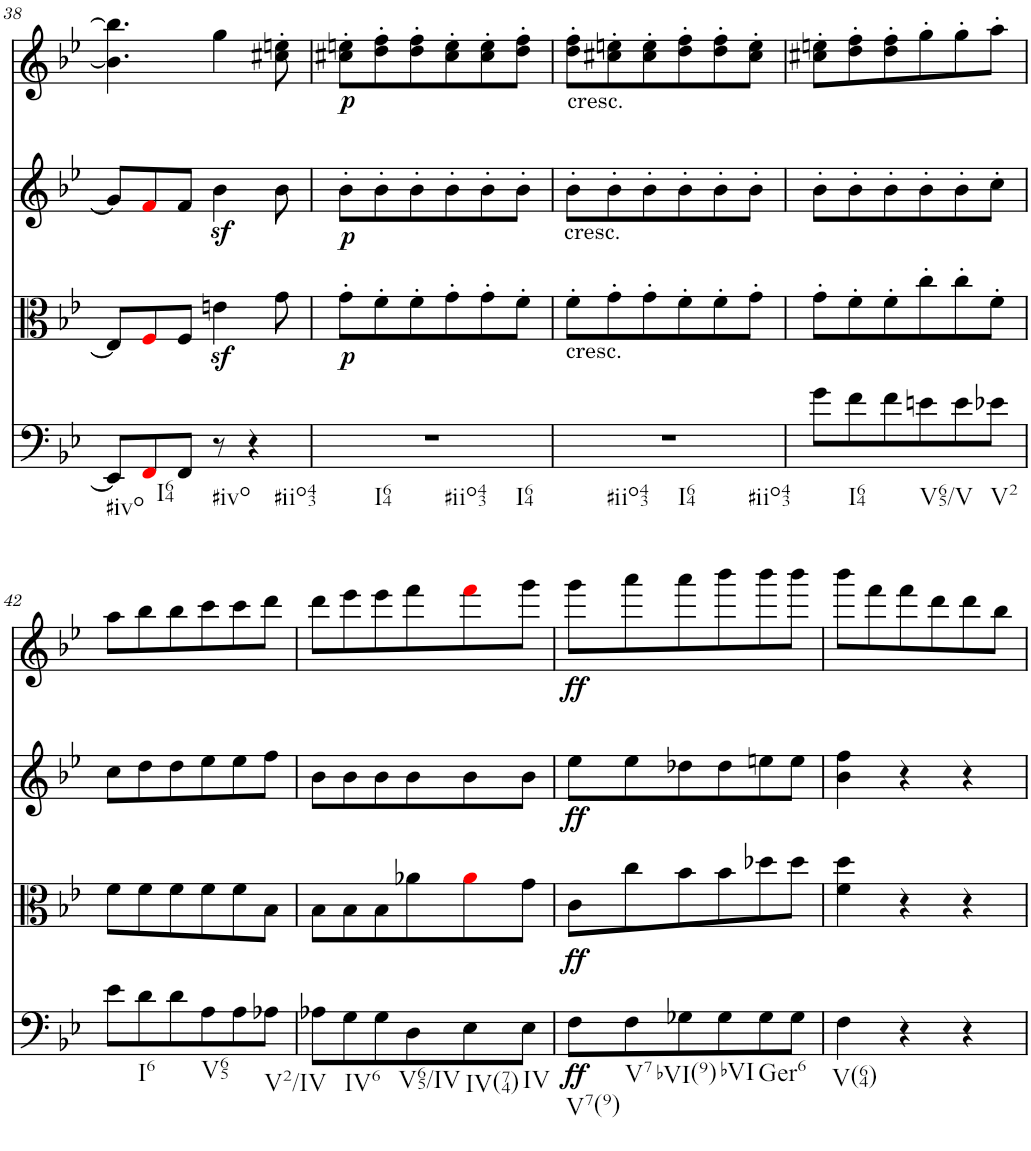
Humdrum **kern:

**kern	**dynam	**kern	**dynam	**kern	**dynam	**kern	**dynam
*part4	*part4	*part3	*part3	*part2	*part2	*part1	*part1
*staff4	*staff4	*staff3	*staff3	*staff2	*staff2	*staff1	*staff1
*I"Violoncello	*	*I"Viola	*	*I"Violin II	*	*I"Violin I	*
!!LO:PB:g=z
*clefF4	*	*clefC3	*	*clefG2	*	*clefG2	*
*k[b-e-]	*	*k[b-e-]	*	*k[b-e-]	*	*k[b-e-]	*
*B-:	*	*B-:	*	*B-:	*	*B-:	*
*M3/4	*	*M3/4	*	*M3/4	*	*M3/4	*
=38	=38	=38	=38	=38	=38	=38	=38
!LO:TX:b:t=#ivo	!	!	!	!	!	!	!
8EE/L]	.	8E/L]	.	8g/L]	.	4.b-\] 4.bb-\]	.
8FFi/	.	8Fi/	.	8fi/	.	.	.
!LO:TX:b:t=I64	!	!	!	!	!	!	!
8FF/J	.	8F/J	.	8f/J	.	.	.
!LO:TX:b:t=#ivo	!	!	!	!	!	!	!
8r	.	4enz<\	.	4b-z<\	.	4gg\	.
!LO:TX:b:t=#iio43	!	!	!	!	!	!	!
4r	.	.	.	.	.	.	.
.	.	8g\	.	8b-\	.	8cc#X\' 8een\'	.
=39	=39	=39	=39	=39	=39	=39	=39
!LO:TX:b:t=I64	!	!	!	!	!	!	!
!LO:TX:b:t=#iio43	!	!	!	!	!	!	!
!LO:TX:b:t=I64	!	!	!	!	!	!	!
!	!	!	!LO:DY:b	!	!LO:DY:b	!	!LO:DY:b
2.r	.	8g'\L	p	8b-'\L	p	8cc#X\' 8een\'L	p
.	.	8f'\	.	8b-'\	.	8dd\' 8ff\'	.
.	.	8f'\	.	8b-'\	.	8dd\' 8ff\'	.
.	.	8g'\	.	8b-'\	.	8cc#\' 8ee\'	.
.	.	8g'\	.	8b-'\	.	8cc#\' 8ee\'	.
.	.	8f'\J	.	8b-'\J	.	8dd\' 8ff\'J	.
=40	=40	=40	=40	=40	=40	=40	=40
!	!	!	!	!	!	!LO:TX:b:t=cresc.	!
!	!	!	!	!LO:TX:b:t=cresc.	!	!	!
!	!	!LO:TX:b:t=cresc.	!	!	!	!	!
!LO:TX:b:t=#iio43	!	!	!	!	!	!	!
!LO:TX:b:t=I64	!	!	!	!	!	!	!
!LO:TX:b:t=#iio43	!	!	!	!	!	!	!
2.r	.	8f'\L	.	8b-'\L	.	8dd\' 8ff\'L	.
.	.	8g'\	.	8b-'\	.	8cc#X\' 8een\'	.
.	.	8g'\	.	8b-'\	.	8cc#\' 8ee\'	.
.	.	8f'\	.	8b-'\	.	8dd\' 8ff\'	.
.	.	8f'\	.	8b-'\	.	8dd\' 8ff\'	.
.	.	8g'\J	.	8b-'\J	.	8cc#\' 8ee\'J	.
=41	=41	=41	=41	=41	=41	=41	=41
8g\L	.	8g'\L	.	8b-'\L	.	8cc#X\' 8een\'L	.
!LO:TX:b:t=I64	!	!	!	!	!	!	!
8f\	.	8f'\	.	8b-'\	.	8dd\' 8ff\'	.
8f\	.	8f'\	.	8b-'\	.	8dd\' 8ff\'	.
!LO:TX:b:t=V65/V	!	!	!	!	!	!	!
8en\	.	8cc'\	.	8b-'\	.	8gg'\	.
8e\	.	8cc'\	.	8b-'\	.	8gg'\	.
!LO:TX:b:t=V2	!	!	!	!	!	!	!
8e-X\J	.	8f'\J	.	8cc'\J	.	8aa'\J	.
!!LO:LB:g=z
=42	=42	=42	=42	=42	=42	=42	=42
8e-\L	.	8f\L	.	8cc\L	.	8aa\L	.
!LO:TX:b:t=I6	!	!	!	!	!	!	!
8d\	.	8f\	.	8dd\	.	8bb-\	.
8d\	.	8f\	.	8dd\	.	8bb-\	.
!LO:TX:b:t=V65	!	!	!	!	!	!	!
8A\	.	8f\	.	8ee-\	.	8ccc\	.
8A\	.	8f\	.	8ee-\	.	8ccc\	.
!LO:TX:b:t=V2/IV	!	!	!	!	!	!	!
8A-X\J	.	8B-\J	.	8ff\J	.	8ddd\J	.
=43	=43	=43	=43	=43	=43	=43	=43
8A-X\L	.	8B-\L	.	8b-\L	.	8ddd\L	.
!LO:TX:b:t=IV6	!	!	!	!	!	!	!
8G\	.	8B-\	.	8b-\	.	8eee-\	.
8G\	.	8B-\	.	8b-\	.	8eee-\	.
!LO:TX:b:t=V65/IV	!	!	!	!	!	!	!
8D\	.	8a-X\	.	8b-\	.	8fff\	.
!LO:TX:b:t=IV(74)	!	!	!	!	!	!	!
8E-\	.	8a-i\	.	8b-\	.	8fffi\	.
!LO:TX:b:t=IV	!	!	!	!	!	!	!
8E-\J	.	8g\J	.	8b-\J	.	8ggg\J	.
=44	=44	=44	=44	=44	=44	=44	=44
!LO:TX:b:t=V7(9)	!	!	!	!	!	!	!
!	!LO:DY:b	!	!LO:DY:b	!	!LO:DY:b	!	!LO:DY:b
8F\L	ff	8c\L	ff	8ee-\L	ff	8ggg\L	ff
!LO:TX:b:t=V7	!	!	!	!	!	!	!
8F\	.	8cc\	.	8ee-\	.	8aaa\	.
!LO:TX:b:t=bVI(9)	!	!	!	!	!	!	!
8G-X\	.	8b-\	.	8dd-X\	.	8aaa\	.
!LO:TX:b:t=bVI	!	!	!	!	!	!	!
8G-\	.	8b-\	.	8dd-\	.	8bbb-\	.
!LO:TX:b:t=Ger6	!	!	!	!	!	!	!
8G-\	.	8dd-X\	.	8een\	.	8bbb-\	.
8G-\J	.	8dd-\J	.	8ee\J	.	8bbb-\J	.
=45	=45	=45	=45	=45	=45	=45	=45
!LO:TX:b:t=V(64)	!	!	!	!	!	!	!
4F\	.	4f\ 4dd\	.	4b-\ 4ff\	.	8bbb-\L	.
.	.	.	.	.	.	8fff\	.
4r	.	4r	.	4r	.	8fff\	.
.	.	.	.	.	.	8ddd\	.
4r	.	4r	.	4r	.	8ddd\	.
.	.	.	.	.	.	8bb-\J	.
=	=	=	=	=	=	=	=
*-	*-	*-	*-	*-	*-	*-	*-
